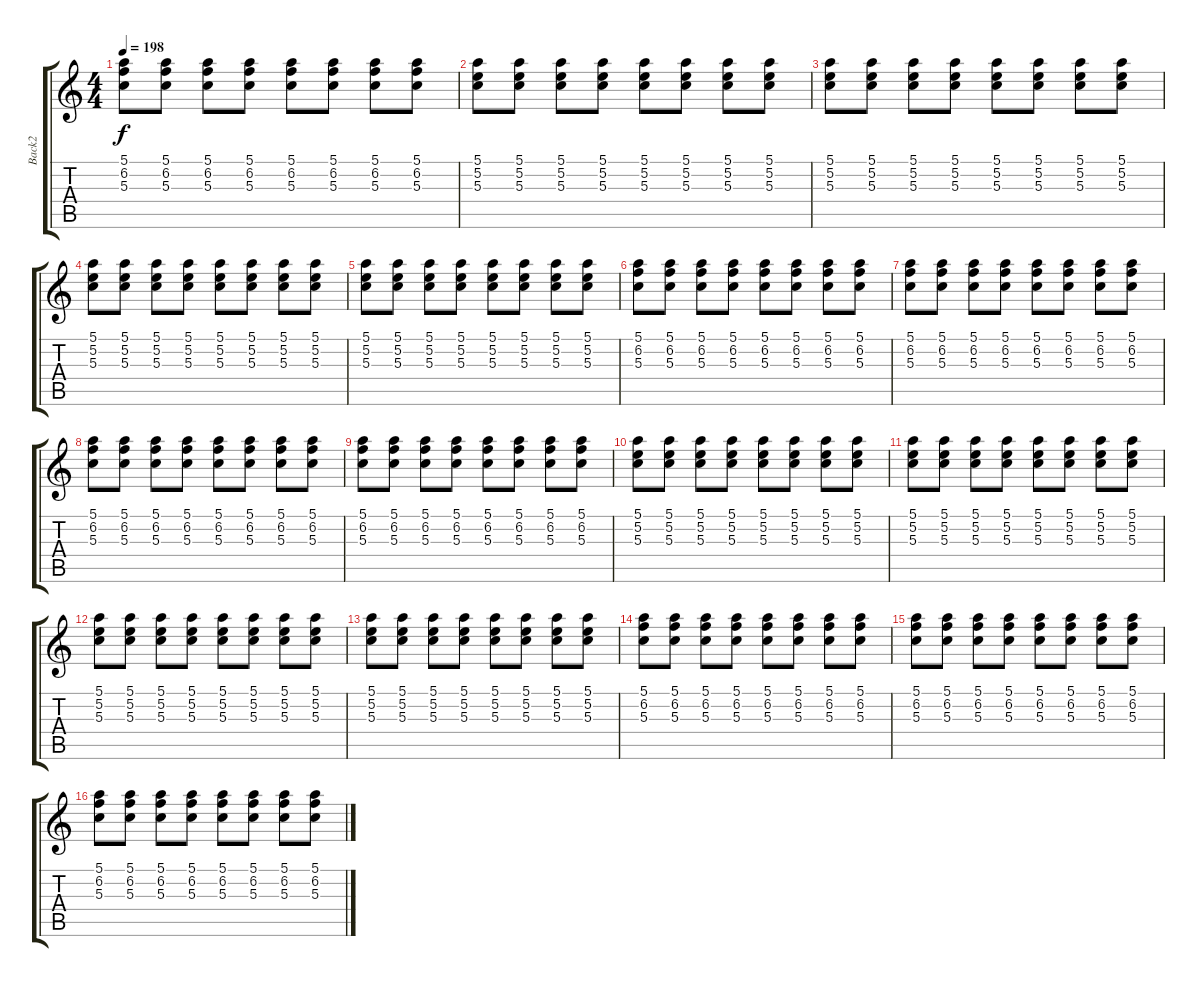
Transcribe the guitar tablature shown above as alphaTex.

\track ("Back2" "Back2") {instrument overdrivenguitar}
\staff {score tabs}
\tuning (E4 B3 G3 D3 A2 D2) {hide}
\ts (4 4)
\tempo 198
\clef g2
\ks c
(5.1 6.2 5.3).8{dy f} (5.1 6.2 5.3).8 (5.1 6.2 5.3).8 (5.1 6.2 5.3).8 (5.1 6.2 5.3).8 (5.1 6.2 5.3).8 (5.1 6.2 5.3).8 (5.1 6.2 5.3).8 |
(5.1 5.2 5.3).8 (5.1 5.2 5.3).8 (5.1 5.2 5.3).8 (5.1 5.2 5.3).8 (5.1 5.2 5.3).8 (5.1 5.2 5.3).8 (5.1 5.2 5.3).8 (5.1 5.2 5.3).8 |
(5.1 5.2 5.3).8 (5.1 5.2 5.3).8 (5.1 5.2 5.3).8 (5.1 5.2 5.3).8 (5.1 5.2 5.3).8 (5.1 5.2 5.3).8 (5.1 5.2 5.3).8 (5.1 5.2 5.3).8 |
(5.1 5.2 5.3).8 (5.1 5.2 5.3).8 (5.1 5.2 5.3).8 (5.1 5.2 5.3).8 (5.1 5.2 5.3).8 (5.1 5.2 5.3).8 (5.1 5.2 5.3).8 (5.1 5.2 5.3).8 |
(5.1 5.2 5.3).8 (5.1 5.2 5.3).8 (5.1 5.2 5.3).8 (5.1 5.2 5.3).8 (5.1 5.2 5.3).8 (5.1 5.2 5.3).8 (5.1 5.2 5.3).8 (5.1 5.2 5.3).8 |
(5.1 6.2 5.3).8 (5.1 6.2 5.3).8 (5.1 6.2 5.3).8 (5.1 6.2 5.3).8 (5.1 6.2 5.3).8 (5.1 6.2 5.3).8 (5.1 6.2 5.3).8 (5.1 6.2 5.3).8 |
(5.1 6.2 5.3).8 (5.1 6.2 5.3).8 (5.1 6.2 5.3).8 (5.1 6.2 5.3).8 (5.1 6.2 5.3).8 (5.1 6.2 5.3).8 (5.1 6.2 5.3).8 (5.1 6.2 5.3).8 |
(5.1 6.2 5.3).8 (5.1 6.2 5.3).8 (5.1 6.2 5.3).8 (5.1 6.2 5.3).8 (5.1 6.2 5.3).8 (5.1 6.2 5.3).8 (5.1 6.2 5.3).8 (5.1 6.2 5.3).8 |
(5.1 6.2 5.3).8 (5.1 6.2 5.3).8 (5.1 6.2 5.3).8 (5.1 6.2 5.3).8 (5.1 6.2 5.3).8 (5.1 6.2 5.3).8 (5.1 6.2 5.3).8 (5.1 6.2 5.3).8 |
(5.1 5.2 5.3).8 (5.1 5.2 5.3).8 (5.1 5.2 5.3).8 (5.1 5.2 5.3).8 (5.1 5.2 5.3).8 (5.1 5.2 5.3).8 (5.1 5.2 5.3).8 (5.1 5.2 5.3).8 |
(5.1 5.2 5.3).8 (5.1 5.2 5.3).8 (5.1 5.2 5.3).8 (5.1 5.2 5.3).8 (5.1 5.2 5.3).8 (5.1 5.2 5.3).8 (5.1 5.2 5.3).8 (5.1 5.2 5.3).8 |
(5.1 5.2 5.3).8 (5.1 5.2 5.3).8 (5.1 5.2 5.3).8 (5.1 5.2 5.3).8 (5.1 5.2 5.3).8 (5.1 5.2 5.3).8 (5.1 5.2 5.3).8 (5.1 5.2 5.3).8 |
(5.1 5.2 5.3).8 (5.1 5.2 5.3).8 (5.1 5.2 5.3).8 (5.1 5.2 5.3).8 (5.1 5.2 5.3).8 (5.1 5.2 5.3).8 (5.1 5.2 5.3).8 (5.1 5.2 5.3).8 |
(5.1 6.2 5.3).8 (5.1 6.2 5.3).8 (5.1 6.2 5.3).8 (5.1 6.2 5.3).8 (5.1 6.2 5.3).8 (5.1 6.2 5.3).8 (5.1 6.2 5.3).8 (5.1 6.2 5.3).8 |
(5.1 6.2 5.3).8 (5.1 6.2 5.3).8 (5.1 6.2 5.3).8 (5.1 6.2 5.3).8 (5.1 6.2 5.3).8 (5.1 6.2 5.3).8 (5.1 6.2 5.3).8 (5.1 6.2 5.3).8 |
(5.1 6.2 5.3).8 (5.1 6.2 5.3).8 (5.1 6.2 5.3).8 (5.1 6.2 5.3).8 (5.1 6.2 5.3).8 (5.1 6.2 5.3).8 (5.1 6.2 5.3).8 (5.1 6.2 5.3).8
